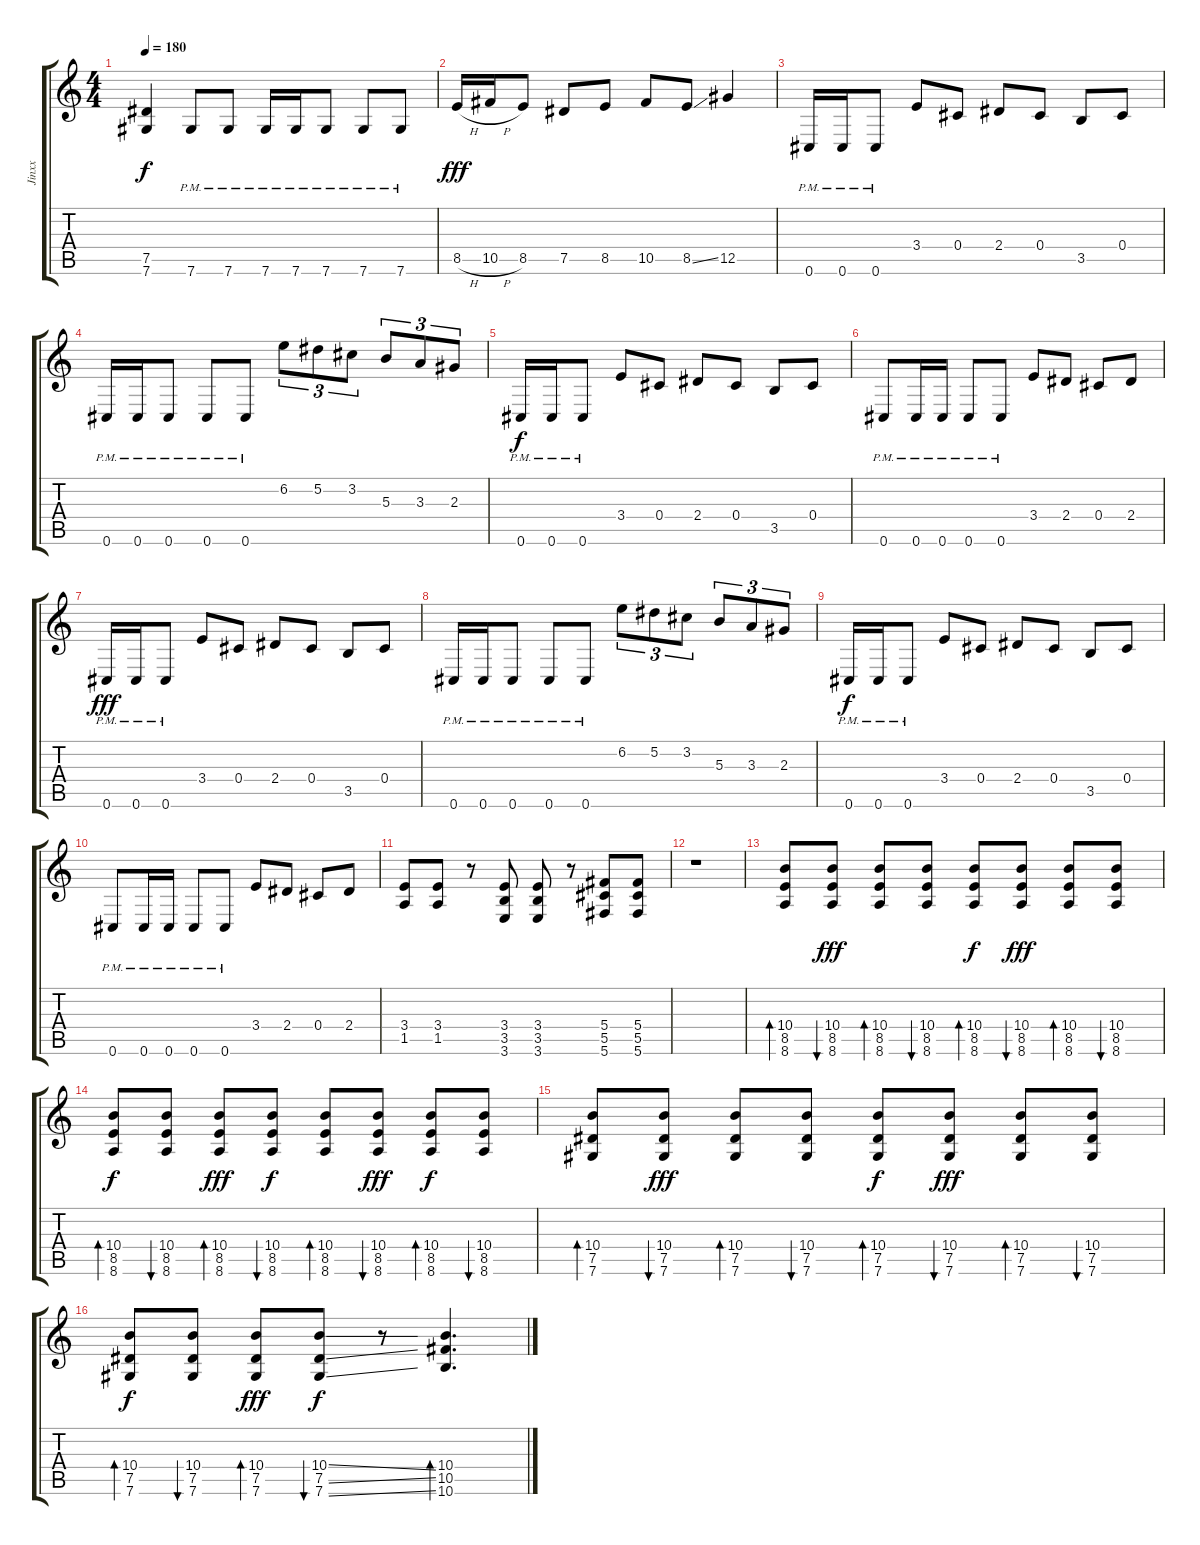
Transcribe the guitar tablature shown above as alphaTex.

\track ("Jinxx" "Jinxx") {instrument distortionguitar}
\staff {score tabs}
\tuning (Eb4 Bb3 Gb3 Db3 Ab2 Db2) {hide}
\ts (4 4)
\tempo 180
\clef g2
\ks c
(7.5 7.6).4{dy f} 7.6{pm}.8 7.6{pm}.8 7.6{pm}.16 7.6{pm}.16 7.6{pm}.8 7.6{pm}.8 7.6{pm}.8 |
8.5{h}.16{dy fff} 10.5{h}.16 8.5.8 7.5.8 8.5.8 10.5.8 8.5{ss}.8 12.5.4 |
0.6{pm}.16 0.6{pm}.16 0.6{pm}.8 3.4.8 0.4.8 2.4.8 0.4.8 3.5.8 0.4.8 |
0.6{pm}.16 0.6{pm}.16 0.6{pm}.8 0.6{pm}.8 0.6{pm}.8 6.2.8{tu (3 2)} 5.2.8{tu (3 2)} 3.2.8{tu (3 2)} 5.3.8{tu (3 2)} 3.3.8{tu (3 2)} 2.3.8{tu (3 2)} |
0.6{pm}.16{dy f} 0.6{pm}.16 0.6{pm}.8 3.4.8 0.4.8 2.4.8 0.4.8 3.5.8 0.4.8 |
0.6{pm}.8 0.6{pm}.16 0.6{pm}.16 0.6{pm}.8 0.6{pm}.8 3.4.8 2.4.8 0.4.8 2.4.8 |
0.6{pm}.16{dy fff} 0.6{pm}.16 0.6{pm}.8 3.4.8 0.4.8 2.4.8 0.4.8 3.5.8 0.4.8 |
0.6{pm}.16 0.6{pm}.16 0.6{pm}.8 0.6{pm}.8 0.6{pm}.8 6.2.8{tu (3 2)} 5.2.8{tu (3 2)} 3.2.8{tu (3 2)} 5.3.8{tu (3 2)} 3.3.8{tu (3 2)} 2.3.8{tu (3 2)} |
0.6{pm}.16{dy f} 0.6{pm}.16 0.6{pm}.8 3.4.8 0.4.8 2.4.8 0.4.8 3.5.8 0.4.8 |
0.6{pm}.8 0.6{pm}.16 0.6{pm}.16 0.6{pm}.8 0.6{pm}.8 3.4.8 2.4.8 0.4.8 2.4.8 |
(3.4 1.5).8 (3.4 1.5).8 r.8 (3.4 3.5 3.6).8 (3.4 3.5 3.6).8 r.8 (5.4 5.5 5.6).8 (5.4 5.5 5.6).8 |
r.1 |
(10.4 8.5 8.6).8{bd 60} (10.4 8.5 8.6).8{bu 60 dy fff} (10.4 8.5 8.6).8{bd 60} (10.4 8.5 8.6).8{bu 60} (10.4 8.5 8.6).8{bd 60 dy f} (10.4 8.5 8.6).8{bu 60 dy fff} (10.4 8.5 8.6).8{bd 60} (10.4 8.5 8.6).8{bu 60} |
(10.4 8.5 8.6).8{bd 60 dy f} (10.4 8.5 8.6).8{bu 60} (10.4 8.5 8.6).8{bd 60 dy fff} (10.4 8.5 8.6).8{bu 60 dy f} (10.4 8.5 8.6).8{bd 60} (10.4 8.5 8.6).8{bu 60 dy fff} (10.4 8.5 8.6).8{bd 60 dy f} (10.4 8.5 8.6).8{bu 60} |
(10.4 7.5 7.6).8{bd 60} (10.4 7.5 7.6).8{bu 60 dy fff} (10.4 7.5 7.6).8{bd 60} (10.4 7.5 7.6).8{bu 60} (10.4 7.5 7.6).8{bd 60 dy f} (10.4 7.5 7.6).8{bu 60 dy fff} (10.4 7.5 7.6).8{bd 60} (10.4 7.5 7.6).8{bu 60} |
(10.4 7.5 7.6).8{bd 60 dy f} (10.4 7.5 7.6).8{bu 60} (10.4 7.5 7.6).8{bd 60 dy fff} (10.4{ss} 7.5{ss} 7.6{ss}).8{bu 60 dy f} r.8 (10.4 10.5 10.6).4{d bd 60}
